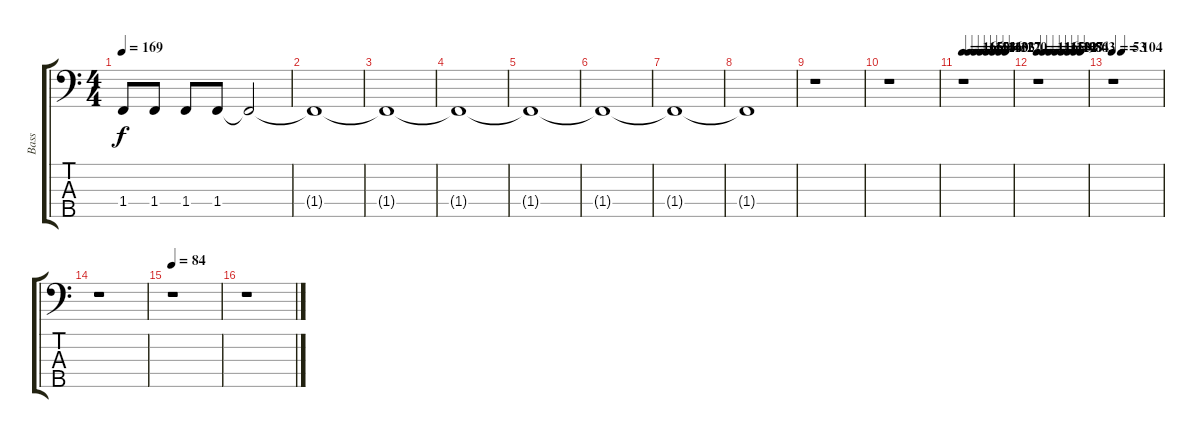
\track ("Bass" "Bass") {instrument electricbassfinger}
\staff {score tabs}
\tuning (G2 D2 A1 E1 B0) {hide}
\ts (4 4)
\tempo 169
\clef f4
\ks c
1.4.8{dy f} 1.4.8 1.4.8 1.4.8 1.4{t}.2 |
1.4{t}.1 |
1.4{t}.1 |
1.4{t}.1 |
1.4{t}.1 |
1.4{t}.1 |
1.4{t}.1 |
1.4{t}.1 |
r.1 |
r.1 |
\tempo 166
\tempo (159 0.125)
\tempo (153 0.25)
\tempo (146 0.375)
\tempo (140 0.5)
\tempo (133 0.625)
\tempo (127 0.75)
\tempo (120 0.875)
r.1 |
\tempo 116
\tempo (115 0.125)
\tempo (113 0.25)
\tempo (112 0.375)
\tempo (107 0.5)
\tempo (98 0.625)
\tempo (84 0.75)
\tempo (63 0.875)
r.1 |
\tempo 53
\tempo (104 0.1875)
r.1 |
r.1 |
\tempo 84
r.1 |
r.1
